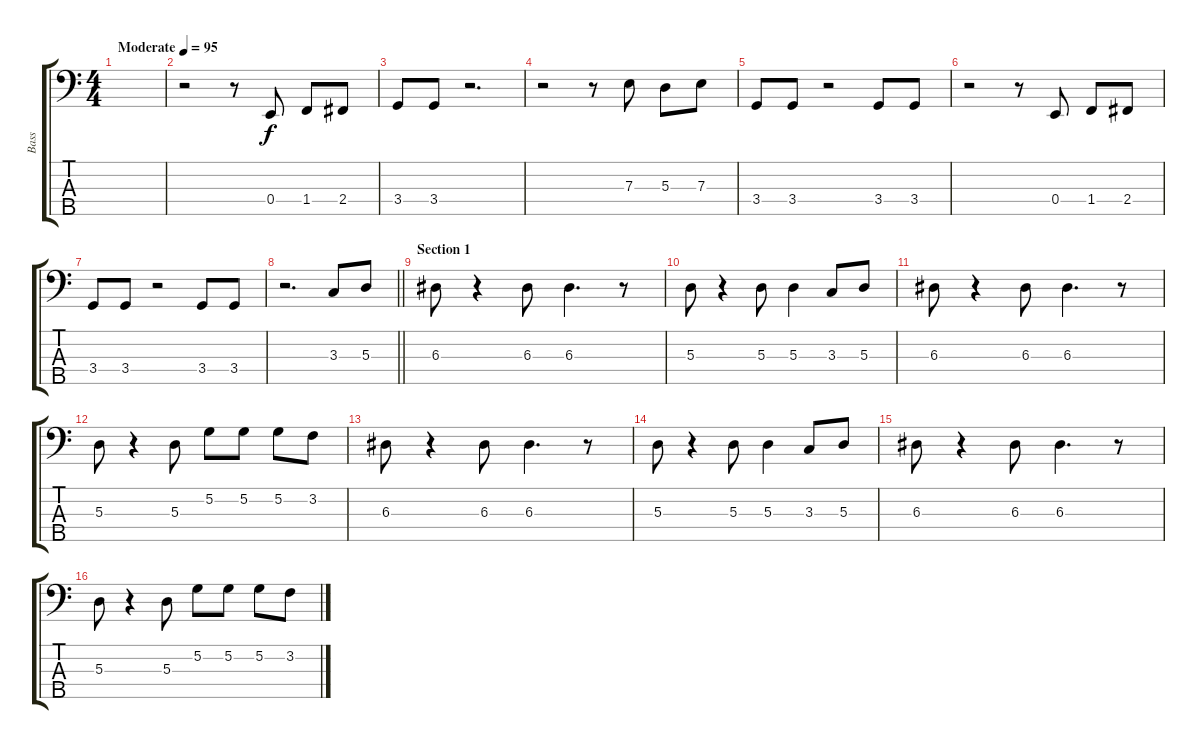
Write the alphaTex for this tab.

\track ("Bass" "Bass") {instrument electricbassfinger}
\staff {score tabs}
\tuning (G2 D2 A1 E1 B0) {hide}
\ts (4 4)
\tempo (95 "Moderate")
\clef f4
\ks c
|
r.2 r.8 0.4.8 1.4.8 2.4.8 |
3.4.8 3.4.8 r.2{d} |
r.2 r.8 7.3.8 5.3.8 7.3.8 |
3.4.8 3.4.8 r.2 3.4.8 3.4.8 |
r.2 r.8 0.4.8 1.4.8 2.4.8 |
3.4.8 3.4.8 r.2 3.4.8 3.4.8 |
\barLineRight lightlight
r.2{d} 3.3.8 5.3.8 |
\section ("" "Section 1")
6.3.8 r.4 6.3.8 6.3.4{d} r.8 |
5.3.8 r.4 5.3.8 5.3.4 3.3.8 5.3.8 |
6.3.8 r.4 6.3.8 6.3.4{d} r.8 |
5.3.8 r.4 5.3.8 5.2.8 5.2.8 5.2.8 3.2.8 |
6.3.8 r.4 6.3.8 6.3.4{d} r.8 |
5.3.8 r.4 5.3.8 5.3.4 3.3.8 5.3.8 |
6.3.8 r.4 6.3.8 6.3.4{d} r.8 |
5.3.8 r.4 5.3.8 5.2.8 5.2.8 5.2.8 3.2.8
